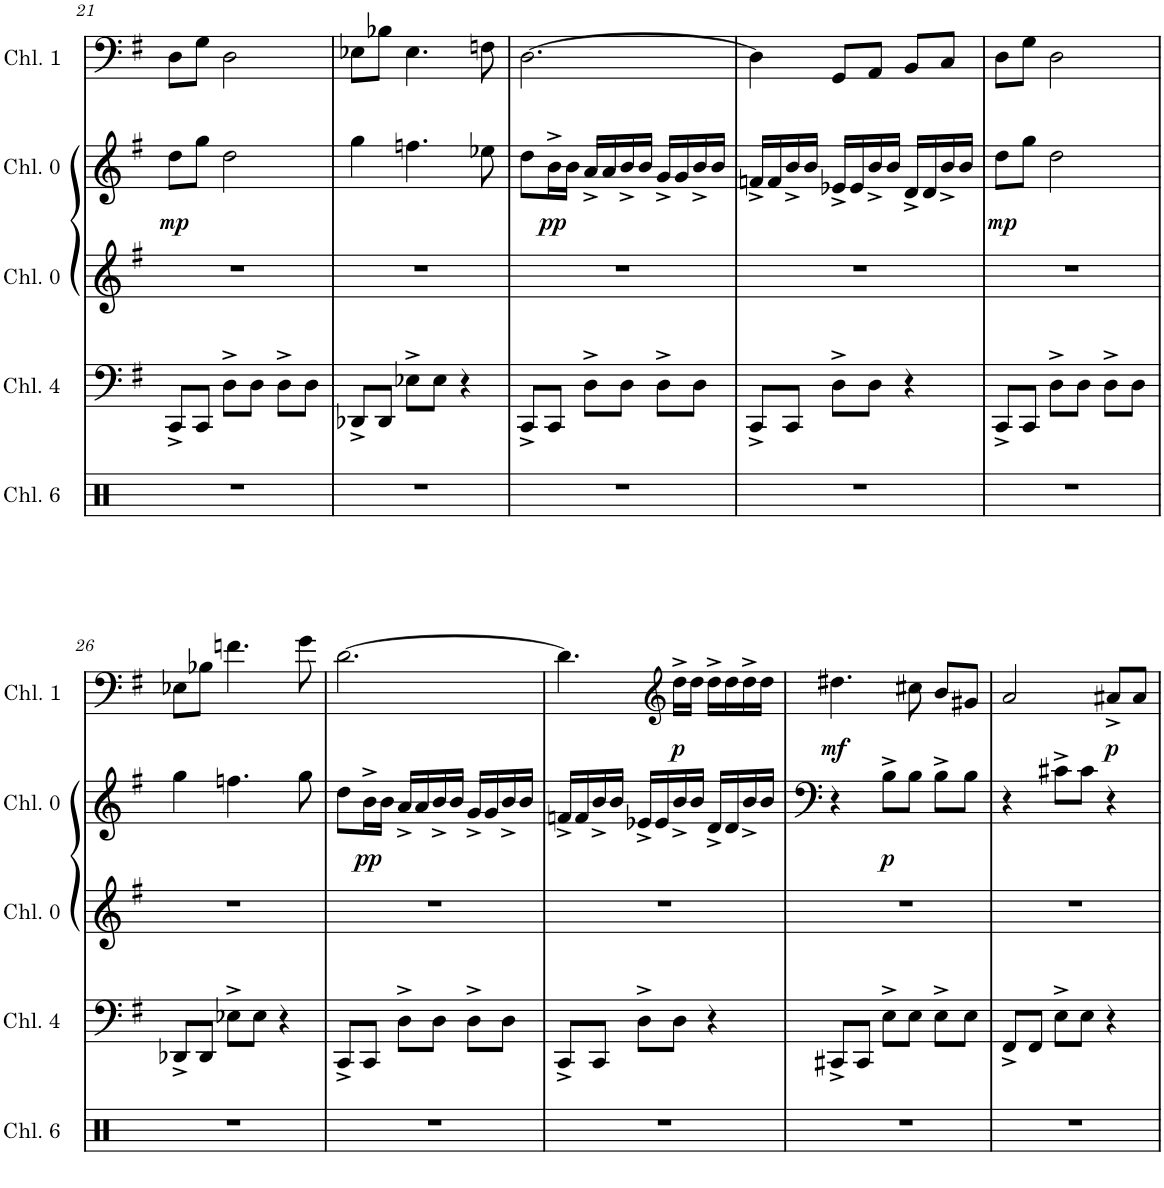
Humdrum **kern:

**kern	**kern	**kern	**kern	**dynam	**kern	**dynam
*part5	*part4	*part3	*part2	*part2	*part1	*part1
*staff5	*staff4	*staff3	*staff2	*staff2	*staff1	*staff1
*I"Channel 6	*I"Channel 4	*I"Channel 0	*I"Channel 0	*	*I"Channel 1	*
*I'Chl. 6	*I'Chl. 4	*I'Chl. 0	*I'Chl. 0	*	*I'Chl. 1	*
!!LO:PB:g=z
*clefX	*clefF4	*clefG2	*clefF4	*	*clefF4	*
*k[]	*k[f#]	*k[f#]	*k[f#]	*	*k[f#]	*
*M3/4	*M3/4	*M3/4	*M3/4	*	*M3/4	*
=21	=21	=21	=21	=21	=21	=21
!	!	!	!	!LO:DY:b	!	!
2.r	8CC^/L	2.r	8dd\L	mp	8D\L	.
.	8CC/J	.	8gg\J	.	8G\J	.
.	8D^\L	.	2dd\	.	2D\	.
.	8D\J	.	.	.	.	.
.	8D^\L	.	.	.	.	.
.	8D\J	.	.	.	.	.
=22	=22	=22	=22	=22	=22	=22
2.r	8DD-X^/L	2.r	4gg\	.	8E-X\L	.
.	8DD-/J	.	.	.	8B-X\J	.
.	8E-X^\L	.	4.ffn\	.	4.E-\	.
.	8E-\J	.	.	.	.	.
.	4r	.	.	.	.	.
.	.	.	8ee-X\	.	8Fn\	.
=23	=23	=23	=23	=23	=23	=23
2.r	8CC^/L	2.r	8dd\L	.	[2.D\	.
!	!	!	!	!LO:DY:b	!	!
.	8CC/J	.	16b^\L	pp	.	.
.	.	.	16b\JJ	.	.	.
.	8D^\L	.	16a^/LL	.	.	.
.	.	.	16a/	.	.	.
.	8D\J	.	16b^/	.	.	.
.	.	.	16b/JJ	.	.	.
.	8D^\L	.	16g^/LL	.	.	.
.	.	.	16g/	.	.	.
.	8D\J	.	16b^/	.	.	.
.	.	.	16b/JJ	.	.	.
=24	=24	=24	=24	=24	=24	=24
2.r	8CC^/L	2.r	16fn^/LL	.	4D\]	.
.	.	.	16f/	.	.	.
.	8CC/J	.	16b^/	.	.	.
.	.	.	16b/JJ	.	.	.
.	8D^\L	.	16e-X^/LL	.	8GG/L	.
.	.	.	16e-/	.	.	.
.	8D\J	.	16b^/	.	8AA/J	.
.	.	.	16b/JJ	.	.	.
.	4r	.	16d^/LL	.	8BB/L	.
.	.	.	16d/	.	.	.
.	.	.	16b^/	.	8C/J	.
.	.	.	16b/JJ	.	.	.
=25	=25	=25	=25	=25	=25	=25
!	!	!	!	!LO:DY:b	!	!
2.r	8CC^/L	2.r	8dd\L	mp	8D\L	.
.	8CC/J	.	8gg\J	.	8G\J	.
.	8D^\L	.	2dd\	.	2D\	.
.	8D\J	.	.	.	.	.
.	8D^\L	.	.	.	.	.
.	8D\J	.	.	.	.	.
!!LO:LB:g=z
=26	=26	=26	=26	=26	=26	=26
2.r	8DD-X^/L	2.r	4gg\	.	8E-X\L	.
.	8DD-/J	.	.	.	8B-X\J	.
.	8E-X^\L	.	4.ffn\	.	4.fn\	.
.	8E-\J	.	.	.	.	.
.	4r	.	.	.	.	.
.	.	.	8gg\	.	8g\	.
=27	=27	=27	=27	=27	=27	=27
2.r	8CC^/L	2.r	8dd\L	.	[2.d\	.
!	!	!	!	!LO:DY:b	!	!
.	8CC/J	.	16b^\L	pp	.	.
.	.	.	16b\JJ	.	.	.
.	8D^\L	.	16a^/LL	.	.	.
.	.	.	16a/	.	.	.
.	8D\J	.	16b^/	.	.	.
.	.	.	16b/JJ	.	.	.
.	8D^\L	.	16g^/LL	.	.	.
.	.	.	16g/	.	.	.
.	8D\J	.	16b^/	.	.	.
.	.	.	16b/JJ	.	.	.
=28	=28	=28	=28	=28	=28	=28
2.r	8CC^/L	2.r	16fn^/LL	.	4.d\]	.
.	.	.	16f/	.	.	.
.	8CC/J	.	16b^/	.	.	.
.	.	.	16b/JJ	.	.	.
.	8D^\L	.	16e-X^/LL	.	.	.
.	.	.	16e-/	.	.	.
*	*	*	*	*	*clefG2	*
!	!	!	!	!	!	!LO:DY:b
.	8D\J	.	16b^/	.	16dd^\LL	p
.	.	.	16b/JJ	.	16dd\JJ	.
.	4r	.	16d^/LL	.	16dd^\LL	.
.	.	.	16d/	.	16dd\	.
.	.	.	16b^/	.	16dd^\	.
.	.	.	16b/JJ	.	16dd\JJ	.
=29	=29	=29	=29	=29	=29	=29
!	!	!	!	!	!	!LO:DY:b
2.r	8CC#X^/L	2.r	4r	.	4.dd#X\	mf
.	8CC#/J	.	.	.	.	.
!	!	!	!	!LO:DY:b	!	!
.	8E^\L	.	8B^\L	p	.	.
.	8E\J	.	8B\J	.	8cc#X\	.
.	8E^\L	.	8B^\L	.	8b/L	.
.	8E\J	.	8B\J	.	8g#X/J	.
=30	=30	=30	=30	=30	=30	=30
2.r	8FF#^/L	2.r	4r	.	2a/	.
.	8FF#/J	.	.	.	.	.
.	8E^\L	.	8c#X^\L	.	.	.
.	8E\J	.	8c#\J	.	.	.
!	!	!	!	!	!	!LO:DY:b
.	4r	.	4r	.	8a#X^/L	p
.	.	.	.	.	8a#/J	.
=	=	=	=	=	=	=
*-	*-	*-	*-	*-	*-	*-
